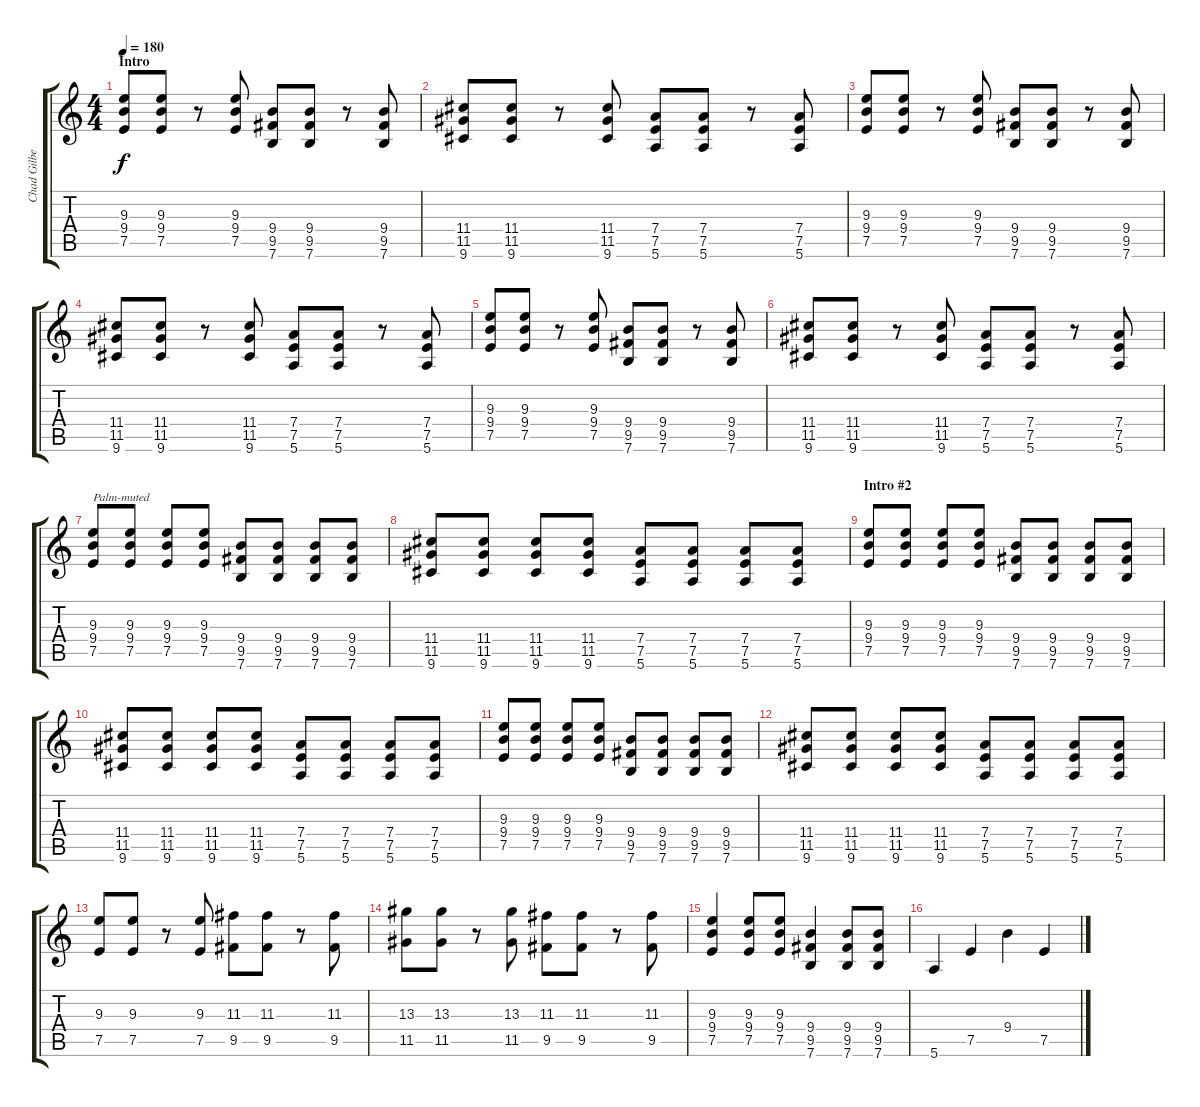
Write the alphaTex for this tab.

\track ("Chad Gilbert - Guitar" "Chad Gilbe") {instrument overdrivenguitar}
\staff {score tabs}
\tuning (E4 B3 G3 D3 A2 E2) {hide}
\ts (4 4)
\section ("" "Intro")
\tempo 180
\clef g2
\ks c
(9.3 9.4 7.5).8{dy f volume 10 instrument overdrivenguitar} (9.3 9.4 7.5).8 r.8 (9.3 9.4 7.5).8 (9.4 9.5 7.6).8 (9.4 9.5 7.6).8 r.8 (9.4 9.5 7.6).8 |
(11.4 11.5 9.6).8 (11.4 11.5 9.6).8 r.8 (11.4 11.5 9.6).8 (7.4 7.5 5.6).8 (7.4 7.5 5.6).8 r.8 (7.4 7.5 5.6).8 |
(9.3 9.4 7.5).8 (9.3 9.4 7.5).8 r.8 (9.3 9.4 7.5).8 (9.4 9.5 7.6).8 (9.4 9.5 7.6).8 r.8 (9.4 9.5 7.6).8 |
(11.4 11.5 9.6).8 (11.4 11.5 9.6).8 r.8 (11.4 11.5 9.6).8 (7.4 7.5 5.6).8 (7.4 7.5 5.6).8 r.8 (7.4 7.5 5.6).8 |
(9.3 9.4 7.5).8 (9.3 9.4 7.5).8 r.8 (9.3 9.4 7.5).8 (9.4 9.5 7.6).8 (9.4 9.5 7.6).8 r.8 (9.4 9.5 7.6).8 |
(11.4 11.5 9.6).8 (11.4 11.5 9.6).8 r.8 (11.4 11.5 9.6).8 (7.4 7.5 5.6).8 (7.4 7.5 5.6).8 r.8 (7.4 7.5 5.6).8 |
(9.3 9.4 7.5).8{txt "Palm-muted"} (9.3 9.4 7.5).8 (9.3 9.4 7.5).8 (9.3 9.4 7.5).8 (9.4 9.5 7.6).8 (9.4 9.5 7.6).8 (9.4 9.5 7.6).8 (9.4 9.5 7.6).8 |
(11.4 11.5 9.6).8 (11.4 11.5 9.6).8 (11.4 11.5 9.6).8 (11.4 11.5 9.6).8 (7.4 7.5 5.6).8 (7.4 7.5 5.6).8 (7.4 7.5 5.6).8 (7.4 7.5 5.6).8 |
\section ("" "Intro #2")
(9.3 9.4 7.5).8{volume 12} (9.3 9.4 7.5).8 (9.3 9.4 7.5).8 (9.3 9.4 7.5).8 (9.4 9.5 7.6).8 (9.4 9.5 7.6).8 (9.4 9.5 7.6).8 (9.4 9.5 7.6).8 |
(11.4 11.5 9.6).8 (11.4 11.5 9.6).8 (11.4 11.5 9.6).8 (11.4 11.5 9.6).8 (7.4 7.5 5.6).8 (7.4 7.5 5.6).8 (7.4 7.5 5.6).8 (7.4 7.5 5.6).8 |
(9.3 9.4 7.5).8 (9.3 9.4 7.5).8 (9.3 9.4 7.5).8 (9.3 9.4 7.5).8 (9.4 9.5 7.6).8 (9.4 9.5 7.6).8 (9.4 9.5 7.6).8 (9.4 9.5 7.6).8 |
(11.4 11.5 9.6).8 (11.4 11.5 9.6).8 (11.4 11.5 9.6).8 (11.4 11.5 9.6).8 (7.4 7.5 5.6).8 (7.4 7.5 5.6).8 (7.4 7.5 5.6).8 (7.4 7.5 5.6).8 |
(9.3 7.5).8 (9.3 7.5).8 r.8 (9.3 7.5).8 (11.3 9.5).8 (11.3 9.5).8 r.8 (11.3 9.5).8 |
(13.3 11.5).8 (13.3 11.5).8 r.8 (13.3 11.5).8 (11.3 9.5).8 (11.3 9.5).8 r.8 (11.3 9.5).8 |
(9.3 9.4 7.5).4 (9.3 9.4 7.5).8 (9.3 9.4 7.5).8 (9.4 9.5 7.6).4 (9.4 9.5 7.6).8 (9.4 9.5 7.6).8 |
5.6.4 7.5.4 9.4.4 7.5.4
